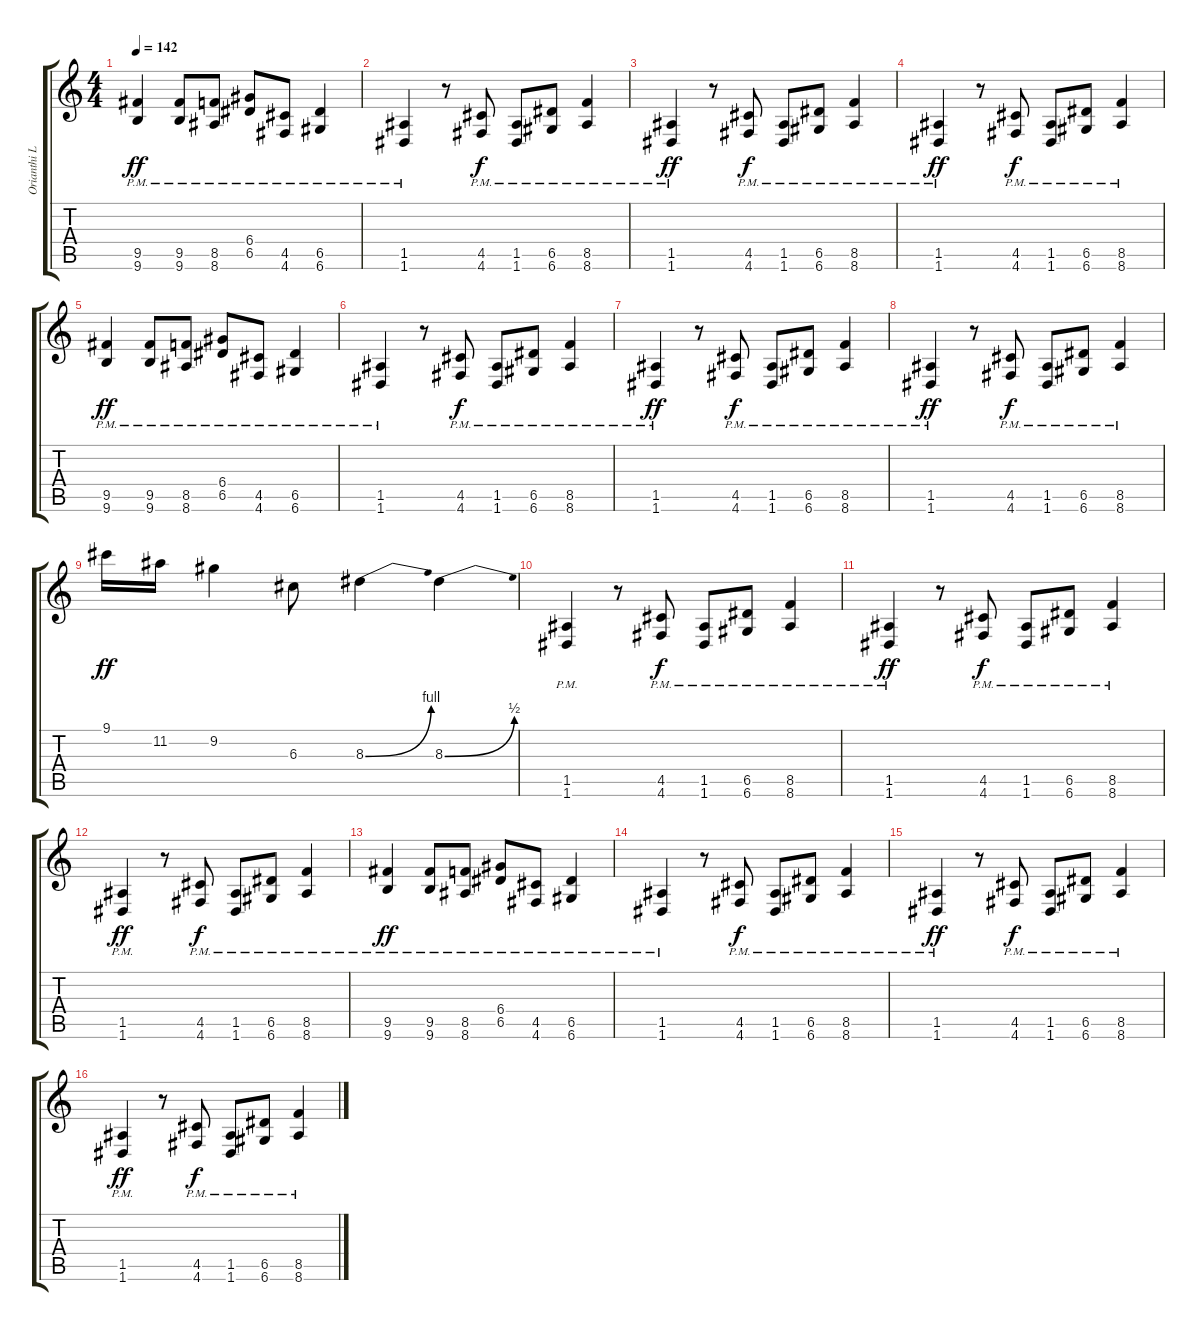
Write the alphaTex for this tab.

\track ("Orianthi Lead" "Orianthi L") {instrument overdrivenguitar}
\staff {score tabs}
\tuning (E4 B3 G3 D3 A2 D2) {hide}
\ts (4 4)
\tempo 142
\clef g2
\ks c
(9.5 9.6{pm}).4{dy ff} (9.5 9.6{pm}).8 (8.5 8.6{pm}).8 (6.4 6.5{pm}).8 (4.5 4.6{pm}).8 (6.5 6.6{pm}).4 |
(1.5{pm} 1.6{pm}).4 r.8 (4.5{pm} 4.6{pm}).8{dy f} (1.5{pm} 1.6{pm}).8 (6.5{pm} 6.6{pm}).8 (8.5{pm} 8.6{pm}).4 |
(1.5{pm} 1.6{pm}).4{dy ff} r.8 (4.5{pm} 4.6{pm}).8{dy f} (1.5{pm} 1.6{pm}).8 (6.5{pm} 6.6{pm}).8 (8.5{pm} 8.6{pm}).4 |
(1.5{pm} 1.6{pm}).4{dy ff} r.8 (4.5{pm} 4.6{pm}).8{dy f} (1.5{pm} 1.6{pm}).8 (6.5{pm} 6.6{pm}).8 (8.5{pm} 8.6{pm}).4 |
(9.5 9.6{pm}).4{dy ff} (9.5 9.6{pm}).8 (8.5 8.6{pm}).8 (6.4 6.5{pm}).8 (4.5 4.6{pm}).8 (6.5 6.6{pm}).4 |
(1.5{pm} 1.6{pm}).4 r.8 (4.5{pm} 4.6{pm}).8{dy f} (1.5{pm} 1.6{pm}).8 (6.5{pm} 6.6{pm}).8 (8.5{pm} 8.6{pm}).4 |
(1.5{pm} 1.6{pm}).4{dy ff} r.8 (4.5{pm} 4.6{pm}).8{dy f} (1.5{pm} 1.6{pm}).8 (6.5{pm} 6.6{pm}).8 (8.5{pm} 8.6{pm}).4 |
(1.5{pm} 1.6{pm}).4{dy ff} r.8 (4.5{pm} 4.6{pm}).8{dy f} (1.5{pm} 1.6{pm}).8 (6.5{pm} 6.6{pm}).8 (8.5{pm} 8.6{pm}).4 |
9.1.16{dy ff} 11.2.16 9.2.4 6.3.8 8.3{be (bend 0 0 60 4)}.4 8.3{be (bend 0 0 60 2)}.4 |
(1.5{pm} 1.6{pm}).4 r.8 (4.5{pm} 4.6{pm}).8{dy f} (1.5{pm} 1.6{pm}).8 (6.5{pm} 6.6{pm}).8 (8.5{pm} 8.6{pm}).4 |
(1.5{pm} 1.6{pm}).4{dy ff} r.8 (4.5{pm} 4.6{pm}).8{dy f} (1.5{pm} 1.6{pm}).8 (6.5{pm} 6.6{pm}).8 (8.5{pm} 8.6{pm}).4 |
(1.5{pm} 1.6{pm}).4{dy ff} r.8 (4.5{pm} 4.6{pm}).8{dy f} (1.5{pm} 1.6{pm}).8 (6.5{pm} 6.6{pm}).8 (8.5{pm} 8.6{pm}).4 |
(9.5{pm} 9.6{pm}).4{dy ff} (9.5{pm} 9.6{pm}).8 (8.5{pm} 8.6{pm}).8 (6.4{pm} 6.5{pm}).8 (4.5{pm} 4.6{pm}).8 (6.5{pm} 6.6{pm}).4 |
(1.5{pm} 1.6{pm}).4 r.8 (4.5{pm} 4.6{pm}).8{dy f} (1.5{pm} 1.6{pm}).8 (6.5{pm} 6.6{pm}).8 (8.5{pm} 8.6{pm}).4 |
(1.5{pm} 1.6{pm}).4{dy ff} r.8 (4.5{pm} 4.6{pm}).8{dy f} (1.5{pm} 1.6{pm}).8 (6.5{pm} 6.6{pm}).8 (8.5{pm} 8.6{pm}).4 |
(1.5{pm} 1.6{pm}).4{dy ff} r.8 (4.5{pm} 4.6{pm}).8{dy f} (1.5{pm} 1.6{pm}).8 (6.5{pm} 6.6{pm}).8 (8.5{pm} 8.6{pm}).4
